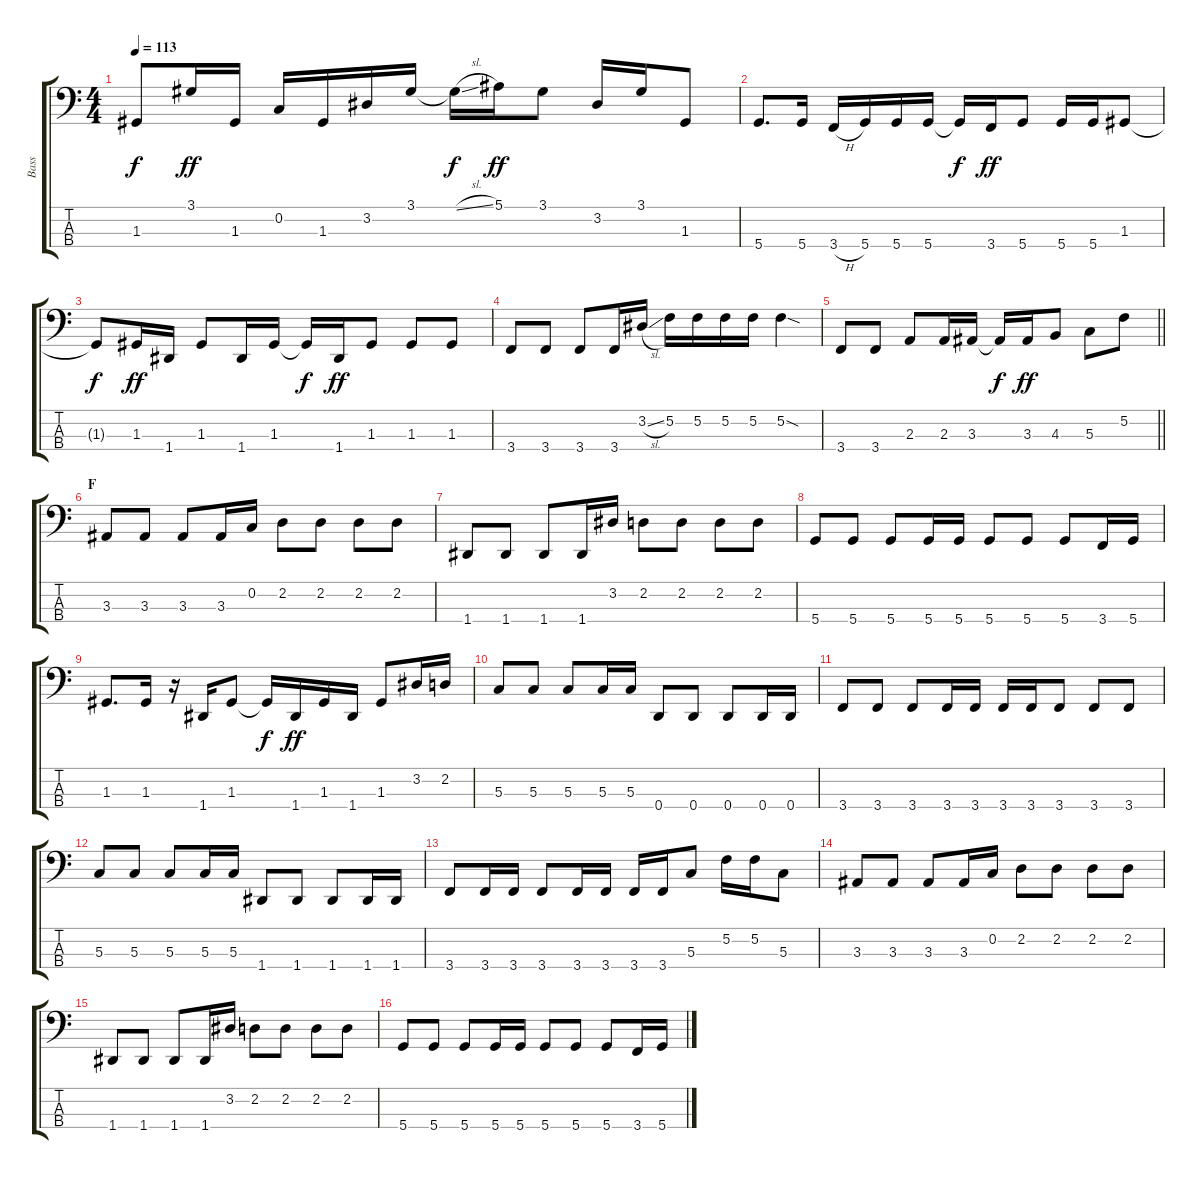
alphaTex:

\track ("Bass" "Bass") {instrument electricbasspick}
\staff {score tabs}
\tuning (F2 C2 G1 D1) {hide}
\ts (4 4)
\tempo 113
\clef f4
\ks c
1.3{t}.8{dy f} 3.1.16{dy ff} 1.3.16 0.2.16 1.3.16 3.2.16 3.1.16 3.1{sl t}.16{dy f} 5.1.16{dy ff} 3.1.8 3.2.16 3.1.16 1.3.8 |
5.4.8{d} 5.4.16 3.4{h}.16 5.4.16 5.4.16 5.4.16 5.4{t}.16{dy f} 3.4.16{dy ff} 5.4.8 5.4.16 5.4.16 1.3.8 |
1.3{t}.8{dy f} 1.3.16{dy ff} 1.4.16 1.3.8 1.4.16 1.3.16 1.3{t}.16{dy f} 1.4.16{dy ff} 1.3.8 1.3.8 1.3.8 |
3.4.8 3.4.8 3.4.8 3.4.16 3.2{sl}.16 5.2.16 5.2.16 5.2.16 5.2.16 5.2{sod}.4 |
\barLineRight lightlight
3.4.8 3.4.8 2.3.8 2.3.16 3.3.16 3.3{t}.16{dy f} 3.3.16{dy ff} 4.3.8 5.3.8 5.2.8 |
\section ("" "F")
3.3.8 3.3.8 3.3.8 3.3.16 0.2.16 2.2.8 2.2.8 2.2.8 2.2.8 |
1.4.8 1.4.8 1.4.8 1.4.16 3.2.16 2.2.8 2.2.8 2.2.8 2.2.8 |
5.4.8 5.4.8 5.4.8 5.4.16 5.4.16 5.4.8 5.4.8 5.4.8 3.4.16 5.4.16 |
1.3.8{d} 1.3.16 r.16 1.4.16 1.3.8 1.3{t}.16{dy f} 1.4.16{dy ff} 1.3.16 1.4.16 1.3.8 3.2.16 2.2.16 |
5.3.8 5.3.8 5.3.8 5.3.16 5.3.16 0.4.8 0.4.8 0.4.8 0.4.16 0.4.16 |
3.4.8 3.4.8 3.4.8 3.4.16 3.4.16 3.4.16 3.4.16 3.4.8 3.4.8 3.4.8 |
5.3.8 5.3.8 5.3.8 5.3.16 5.3.16 1.4.8 1.4.8 1.4.8 1.4.16 1.4.16 |
3.4.8 3.4.16 3.4.16 3.4.8 3.4.16 3.4.16 3.4.16 3.4.16 5.3.8 5.2.16 5.2.16 5.3.8 |
3.3.8 3.3.8 3.3.8 3.3.16 0.2.16 2.2.8 2.2.8 2.2.8 2.2.8 |
1.4.8 1.4.8 1.4.8 1.4.16 3.2.16 2.2.8 2.2.8 2.2.8 2.2.8 |
5.4.8 5.4.8 5.4.8 5.4.16 5.4.16 5.4.8 5.4.8 5.4.8 3.4.16 5.4.16
